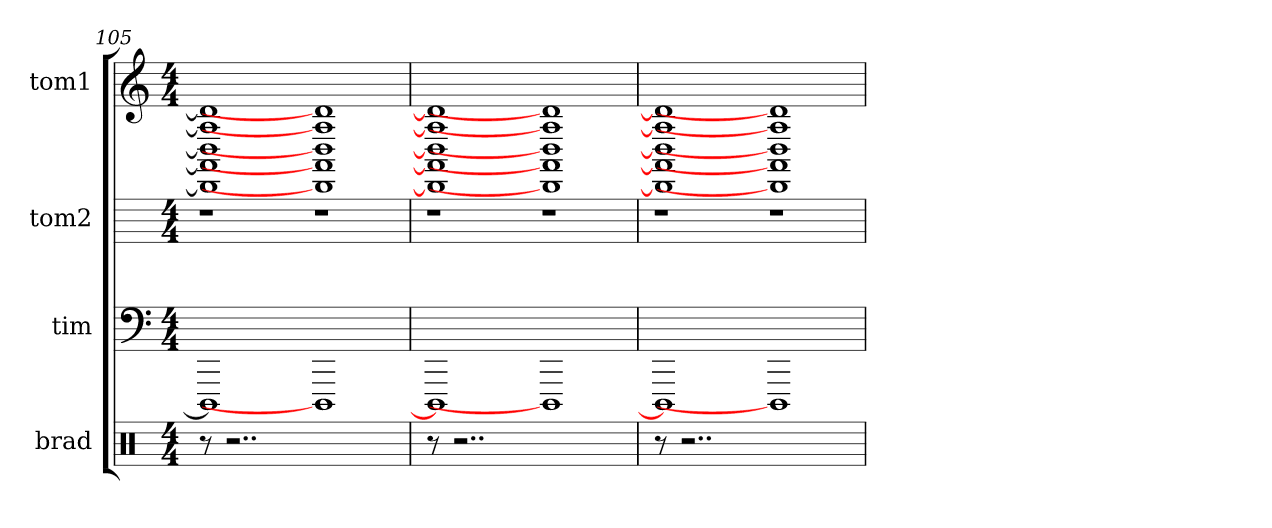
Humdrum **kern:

**kern	**kern	**kern	**kern
*part4	*part3	*part2	*part1
*staff4	*staff3	*staff2	*staff1
*I"brad	*I"tim	*I"tom2	*I"tom1
*clefX	*	*	*
*k[]	*k[]	*k[]	*k[]
*M4/4	*M4/4	*M4/4	*M4/4
=105	=105	=105	=105
8r	1DDD]	1r	1d] 1A] 1D] 1AA] 1DD]
2..r	.	.	.
1ryy	1DDD]	1r	1d] 1A] 1D] 1AA] 1DD]
=106	=106	=106	=106
8r	1DDD]	1r	1d] 1A] 1D] 1AA] 1DD]
2..r	.	.	.
1ryy	1DDD]	1r	1d] 1A] 1D] 1AA] 1DD]
=107	=107	=107	=107
8r	1DDD]	1r	1d] 1A] 1D] 1AA] 1DD]
2..r	.	.	.
1ryy	1DDD]	1r	1d] 1A] 1D] 1AA] 1DD]
=	=	=	=
*-	*-	*-	*-
